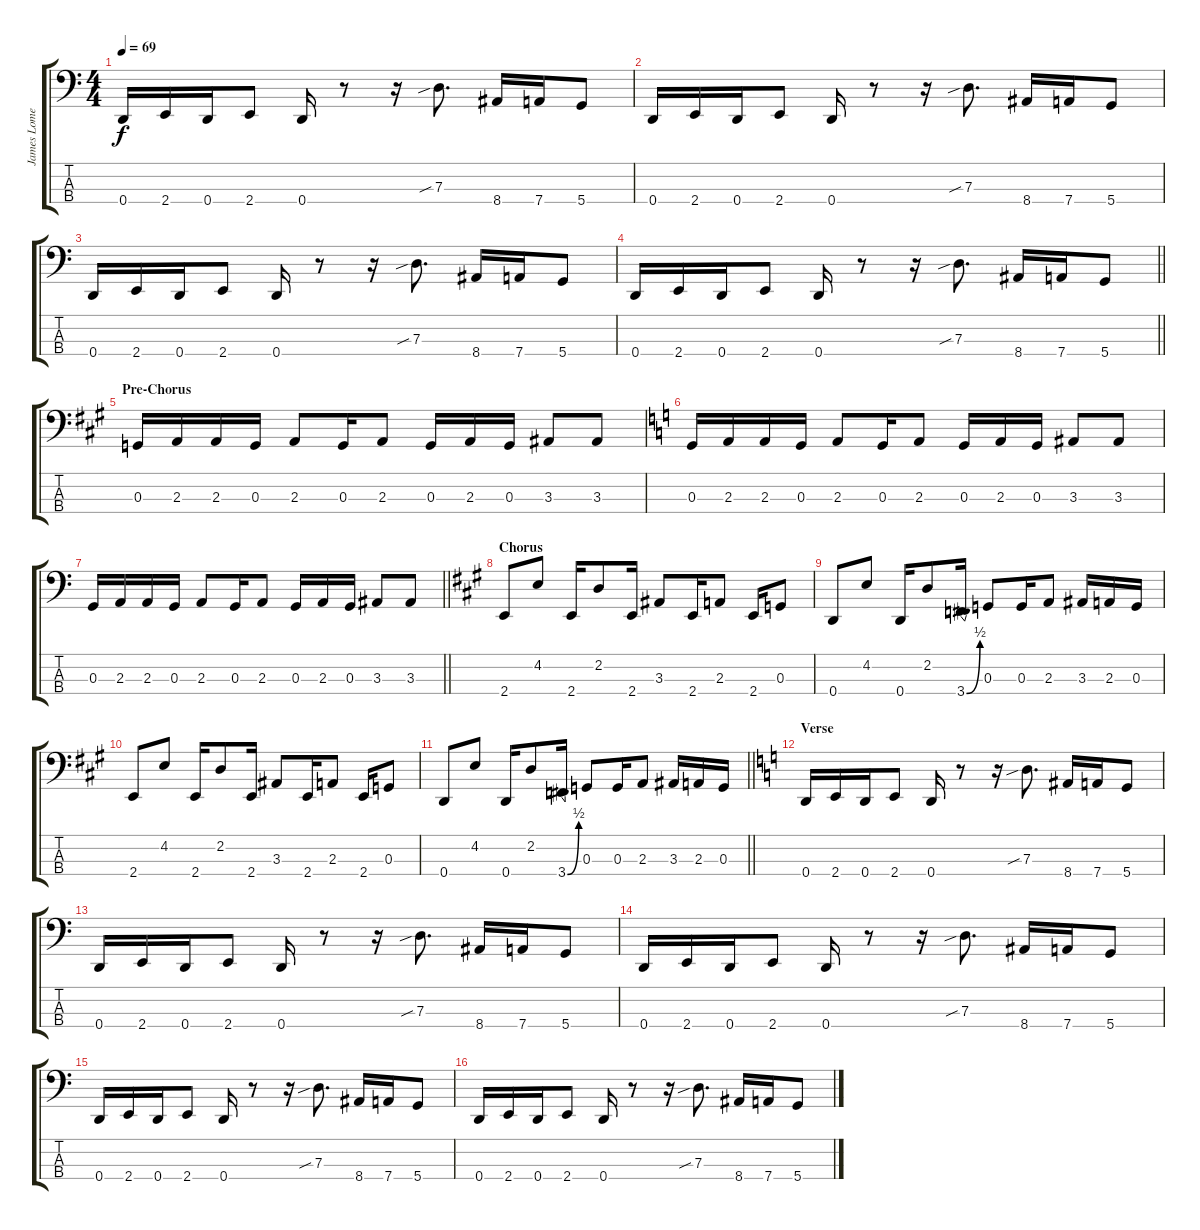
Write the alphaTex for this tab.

\track ("James Lomenzo" "James Lome") {instrument electricbassfinger}
\staff {score tabs}
\tuning (F2 C2 G1 D1) {hide}
\ts (4 4)
\tempo 69
\clef f4
\ks c
0.4.16{dy f} 2.4.16 0.4.16 2.4.8 0.4.16 r.8 r.16 7.3{sib}.8{d} 8.4.16 7.4.16 5.4.8 |
0.4.16 2.4.16 0.4.16 2.4.8 0.4.16 r.8 r.16 7.3{sib}.8{d} 8.4.16 7.4.16 5.4.8 |
0.4.16 2.4.16 0.4.16 2.4.8 0.4.16 r.8 r.16 7.3{sib}.8{d} 8.4.16 7.4.16 5.4.8 |
\barLineRight lightlight
0.4.16 2.4.16 0.4.16 2.4.8 0.4.16 r.8 r.16 7.3{sib}.8{d} 8.4.16 7.4.16 5.4.8 |
\section ("" "Pre-Chorus")
\ks a
0.3.16 2.3.16 2.3.16 0.3.16 2.3.8 0.3.16 2.3.8 0.3.16 2.3.16 0.3.16 3.3.8 3.3.8 |
\ks c
0.3.16 2.3.16 2.3.16 0.3.16 2.3.8 0.3.16 2.3.8 0.3.16 2.3.16 0.3.16 3.3.8 3.3.8 |
\barLineRight lightlight
0.3.16 2.3.16 2.3.16 0.3.16 2.3.8 0.3.16 2.3.8 0.3.16 2.3.16 0.3.16 3.3.8 3.3.8 |
\section ("" "Chorus")
\ks a
2.4.8 4.2.8 2.4.16 2.2.8 2.4.16 3.3.8 2.4.16 2.3.8 2.4.16 0.3.8 |
0.4.8 4.2.8 0.4.16 2.2.8 3.4{be (bend 0 0 60 2)}.16 0.3.8 0.3.16 2.3.8 3.3.16 2.3.16 0.3.16 |
2.4.8 4.2.8 2.4.16 2.2.8 2.4.16 3.3.8 2.4.16 2.3.8 2.4.16 0.3.8 |
\barLineRight lightlight
0.4.8 4.2.8 0.4.16 2.2.8 3.4{be (bend 0 0 60 2)}.16 0.3.8 0.3.16 2.3.8 3.3.16 2.3.16 0.3.16 |
\section ("" "Verse")
\ks c
0.4.16 2.4.16 0.4.16 2.4.8 0.4.16 r.8 r.16 7.3{sib}.8{d} 8.4.16 7.4.16 5.4.8 |
0.4.16 2.4.16 0.4.16 2.4.8 0.4.16 r.8 r.16 7.3{sib}.8{d} 8.4.16 7.4.16 5.4.8 |
0.4.16 2.4.16 0.4.16 2.4.8 0.4.16 r.8 r.16 7.3{sib}.8{d} 8.4.16 7.4.16 5.4.8 |
0.4.16 2.4.16 0.4.16 2.4.8 0.4.16 r.8 r.16 7.3{sib}.8{d} 8.4.16 7.4.16 5.4.8 |
0.4.16 2.4.16 0.4.16 2.4.8 0.4.16 r.8 r.16 7.3{sib}.8{d} 8.4.16 7.4.16 5.4.8
